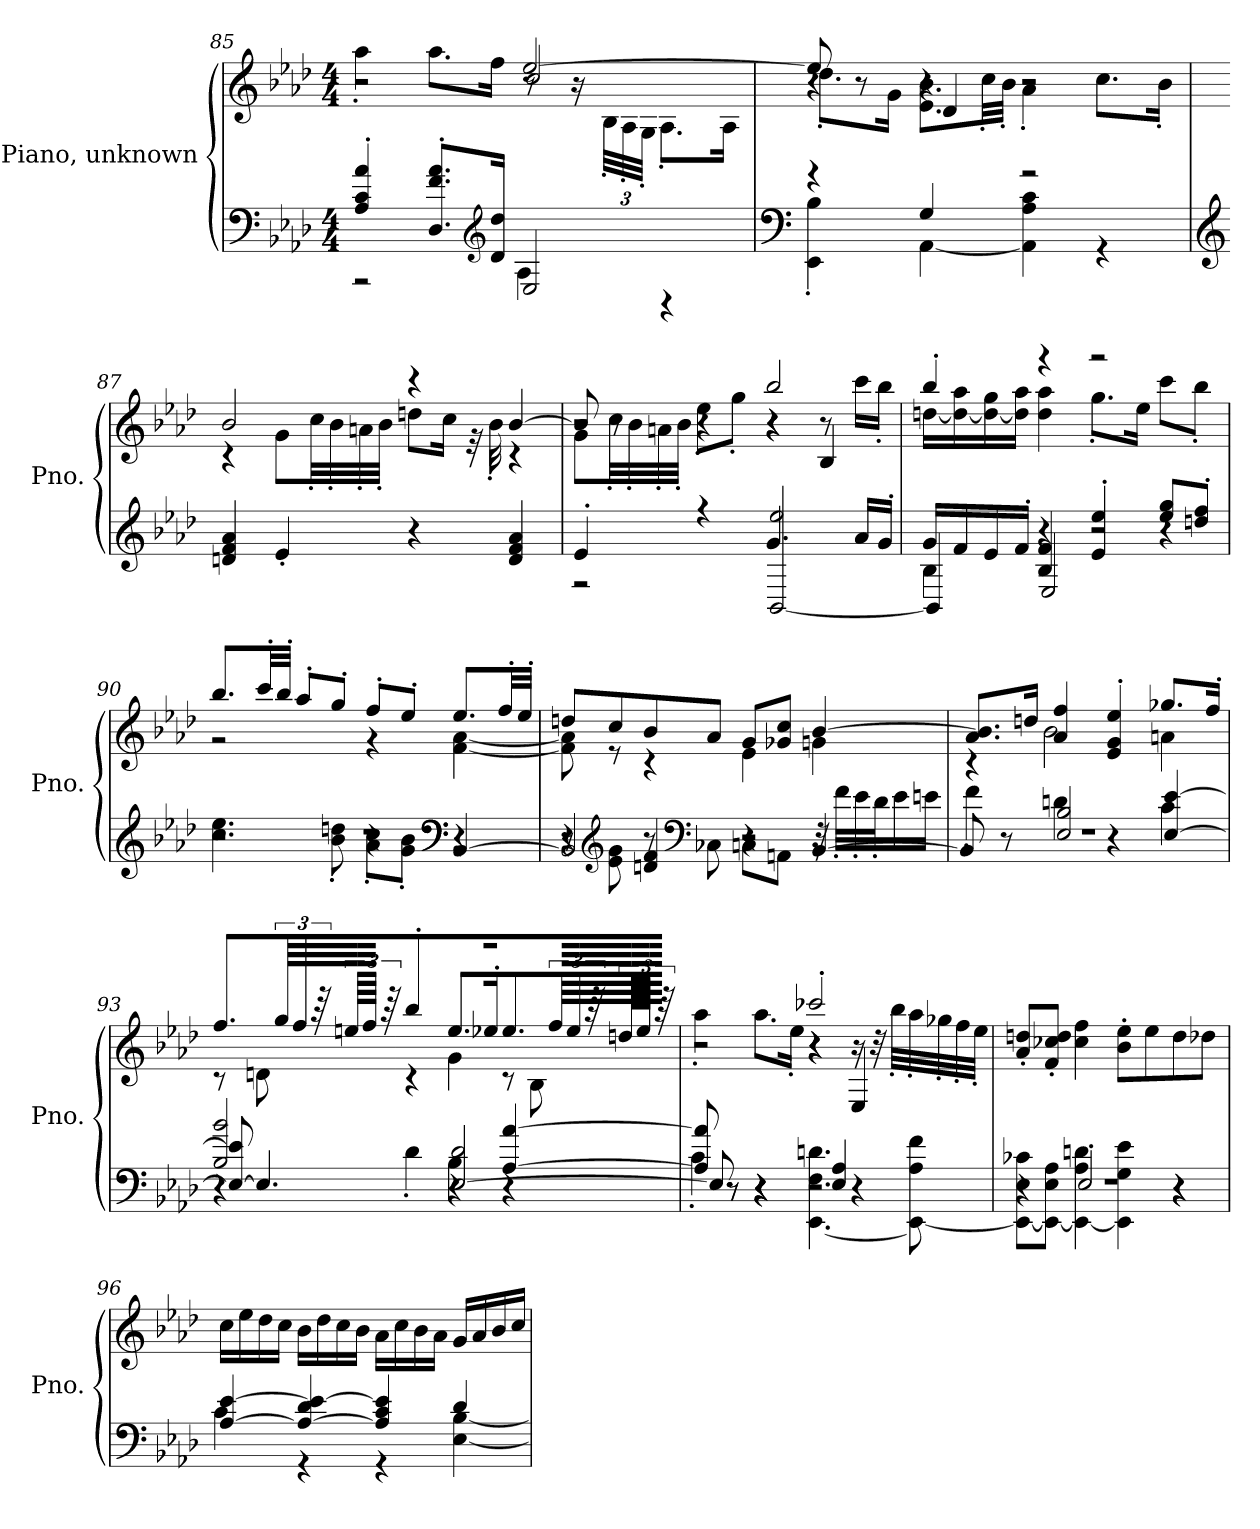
**kern	**kern
*part1	*part1
*staff2	*staff1
*I"Piano, unknown	*
*I'Pno.	*
*clefF4	*clefG2
*k[b-e-a-d-]	*k[b-e-a-d-]
*M4/4	*M4/4
=85	=85
*^	*^
*	*	*	*^
4A-/' 4c/' 4a-/'	2r	2r	4aa-'\	2r
8.D-/' 8.f/' 8.a-/'L	.	.	8.aa-\L	.
*clefG2	*	*	*	*
16d-/ 16dd-/Jk	.	.	16ff\Jk	.
2E-/	4A-\	[2ee-/	8r	2cc/
.	.	.	16r	.
*	*	*	*Xbrackettup	*
.	.	.	48B-'\LLL	.
.	.	.	48A-'\	.
.	.	.	48G'\JJJ	.
.	4r	.	8.A-'\L	.
.	.	.	16A-\Jk	.
!!LO:LB:g=z	!!	!!
=86	=86	=86	=86	=86
*clefF4	*	*	*	*
4r	4EE-\' 4B-\'	8ee-/]	8.dd-'\L	4r
.	.	8r	.	.
.	.	.	16g\Jk	.
4G/	[4AA-\	4r	8.e-\ 8.b-\L	4d-/
.	.	.	32cc'\LL	.
.	.	.	32b-'\JJJ	.
2r	4AA-\] 4A-\ 4c\	2r	4a-'\	2r
.	4r	.	8.cc\L	.
.	.	.	16b-'\Jk	.
*v	*v	*	*	*
*	*v	*v	*v
=87	=87
*clefG2	*
*	*^
4dn/ 4f/ 4a-/	2b-/	4r
4e-'/	.	8g\L
.	.	32cc'\LL
.	.	32b-'\
.	.	32an'\
.	.	32b-'\JJJ
4r	4r	8ddn\L
.	.	16cc\Jk
.	.	32r
.	.	32b-'\
4d/ 4f/ 4a-/	[4b-/	4r
=88	=88	=88
*^	*	*^
4e-'/	2r	8b-/]	8g\L	2r
.	.	8r	32cc'\LL	.
.	.	.	32b-'\	.
.	.	.	32an'\	.
.	.	.	32b-'\JJJ	.
4r	.	4r	8ee-'\L	.
.	.	.	8gg'\J	.
4.g/	[2BB-/ 2ee-/	2bb-/	4r	4r
.	.	.	8r	4B-/
16a-/LL	.	.	16ccc\LL	.
16g'/JJ	.	.	16bb-'\JJ	.
*	*	*	*v	*v
!!LO:LB:g=z
=89	=89	=89	=89
*	*^	*	*
16g/LL	4B-\	4BB-/]	4bb-'/	[16ddn\LL
16f/	.	.	.	16dd\_ 16aa-\
16e-/	.	.	.	16dd\_ 16gg\
16f'/JJ	.	.	.	16dd\] 16aa-\JJ
4B-/ 4f/	4r	2E-/	4r	4dd\ 4aa-\
4e-/' 4ee-/'	2r	.	2r	8.gg'\L
.	.	.	.	16ee-\Jk
8ee-/ 8gg/L	.	4r	.	8ccc\L
8ddn/' 8ff/'J	.	.	.	8bb-'\J
=90	=90	=90	=90	=90
1r	4.cc\ 4.ee-\	2r	8.bb-/L	2r
.	.	.	32ccc'/LL	.
.	.	.	32bb-'/JJJ	.
.	.	.	8aa-'/L	.
.	8b-\' 8ddn\'	.	8gg'/J	.
.	8a-\' 8cc\'L	4r	8ff'/L	4r
.	8g\' 8b-\'J	.	8ee-'/J	.
*clefF4	*	*	*	*
.	4r	[4BB-/	8.ee-/L	[4f\ [4a-\
.	.	.	32ff'/LL	.
.	.	.	32ee-'/JJJ	.
!!LO:LB:g=z	!!
=91	=91	=91	=91	=91
4r	8r	2BB-/]	8ddn/L	8f\] 8a-\]
*clefG2	*	*	*	*
.	8e-\ 8g\	.	8cc/	8r
4dn/ 4f/	8r	.	8b-/	4r
*clefF4	*	*	*	*
.	8C-X\	.	8a-/J	.
2r	8Cn\L	4r	8g/L	4e-\
.	8AAn\J	.	8g-X/ 8cc/J	.
.	32r	[4BB-/	[4b-/	4gn\
.	32f'\LLL	.	.	.
.	32e-'\	.	.	.
.	32d'\J	.	.	.
.	16e-\	.	.	.
.	16en\JJ	.	.	.
=92	=92	=92	=92	=92
1r	4f'\	8BB-/]	8.a-/ 8.b-/]L	4r
.	.	8r	.	.
.	.	.	16ddn/Jk	.
.	4dn\	2E-/ 2B-/	4a-/ 4ff/	2b-\
.	4r	.	4e-/' 4g/' 4ee-/'	.
.	4c\	[4E-/ [4e-/	8.gg-X/L	4an\
.	.	.	16ff'/Jk	.
!!LO:PB:g=z	!!
=93	=93	=93	=93	=93
2B-/ 2b-/	4r	8E-/_ 8e-/]	8.ff/L	8r
.	.	4.E-/]	.	8dn\
*	*	*	*brackettup	*
.	.	.	96gg/LLL	.
.	.	.	96ff/JJJJ	.
.	.	.	96r	.
.	.	.	96een/LLLL	.
.	.	.	96ff/JJJJ	.
.	.	.	96r	.
.	4d-'\	.	4bb-'/	4r
4r	4B-\	[2E-/ 2d-/	8.ee/L	4g\
.	.	.	16ee-X'/K	.
[4A-/ [4a-/	4r	.	8.ee-/	8r
.	.	.	.	8B-\
.	.	.	96ff/LLL	.
.	.	.	96ee-/JJJJ	.
.	.	.	96r	.
.	.	.	96ddn/LLLL	.
.	.	.	96ee-/JJJJ	.
.	.	.	96r	.
=94	=94	=94	=94	=94
*	*	*	*	*^
8A-/] 8a-/]	4c'\	8E-/]	2r	4aa-'\	2r
8r	.	8r	.	.	.
4r	4r	4r	.	8.aa-\L	.
.	.	.	.	16ee-'\Jk	.
2r	[4.EE-\ 4.F\ 4.dn\	4E-/ 4A-/	2ccc-X'/	4r	4r
.	.	4r	.	16r	4E-/
.	.	.	.	32r	.
.	.	.	.	32bb-'\LLL	.
.	8EE-\_ 8A-\ 8f\	.	.	32aa-'\	.
.	.	.	.	32gg-X'\	.
.	.	.	.	32ff'\	.
.	.	.	.	32ee-'\JJJ	.
*	*	*	*v	*v	*v
!!LO:LB:g=z
=95	=95	=95	=95
1r	8EE-\_ 8E-\ 8c-X\L	4r	8a-/' 8ddn/'L
.	8EE-\_ 8E-\ 8A-\J	.	8f/' 8cc-X/' 8dd/'J
.	4EE-\_ 4A-\ 4dn\	2E-'/	4cc-\ 4ff\
.	4EE-\] 4G\ 4e-\	.	8b-\' 8ee-\'L
.	.	.	8ee-\
.	4r	4r	8dd\
.	.	.	8dd-X\J
*	*v	*v	*
=96	=96	=96
[4A-/ [4e-/	4c\	16cc\LL
.	.	16ee-\
.	.	16dd-\
.	.	16cc\JJ
4A-/_ 4d-/ 4e-/_	4r	16b-\LL
.	.	16dd-\
.	.	16cc\
.	.	16b-\JJ
4A-/] 4c/ 4e-/]	4r	16a-\LL
.	.	16cc\
.	.	16b-\
.	.	16a-\JJ
4d-/	[4E-\ [4B-\	16g/LL
.	.	16a-/
.	.	16b-/
.	.	16cc/JJ
*v	*v	*
=	=
*-	*-
